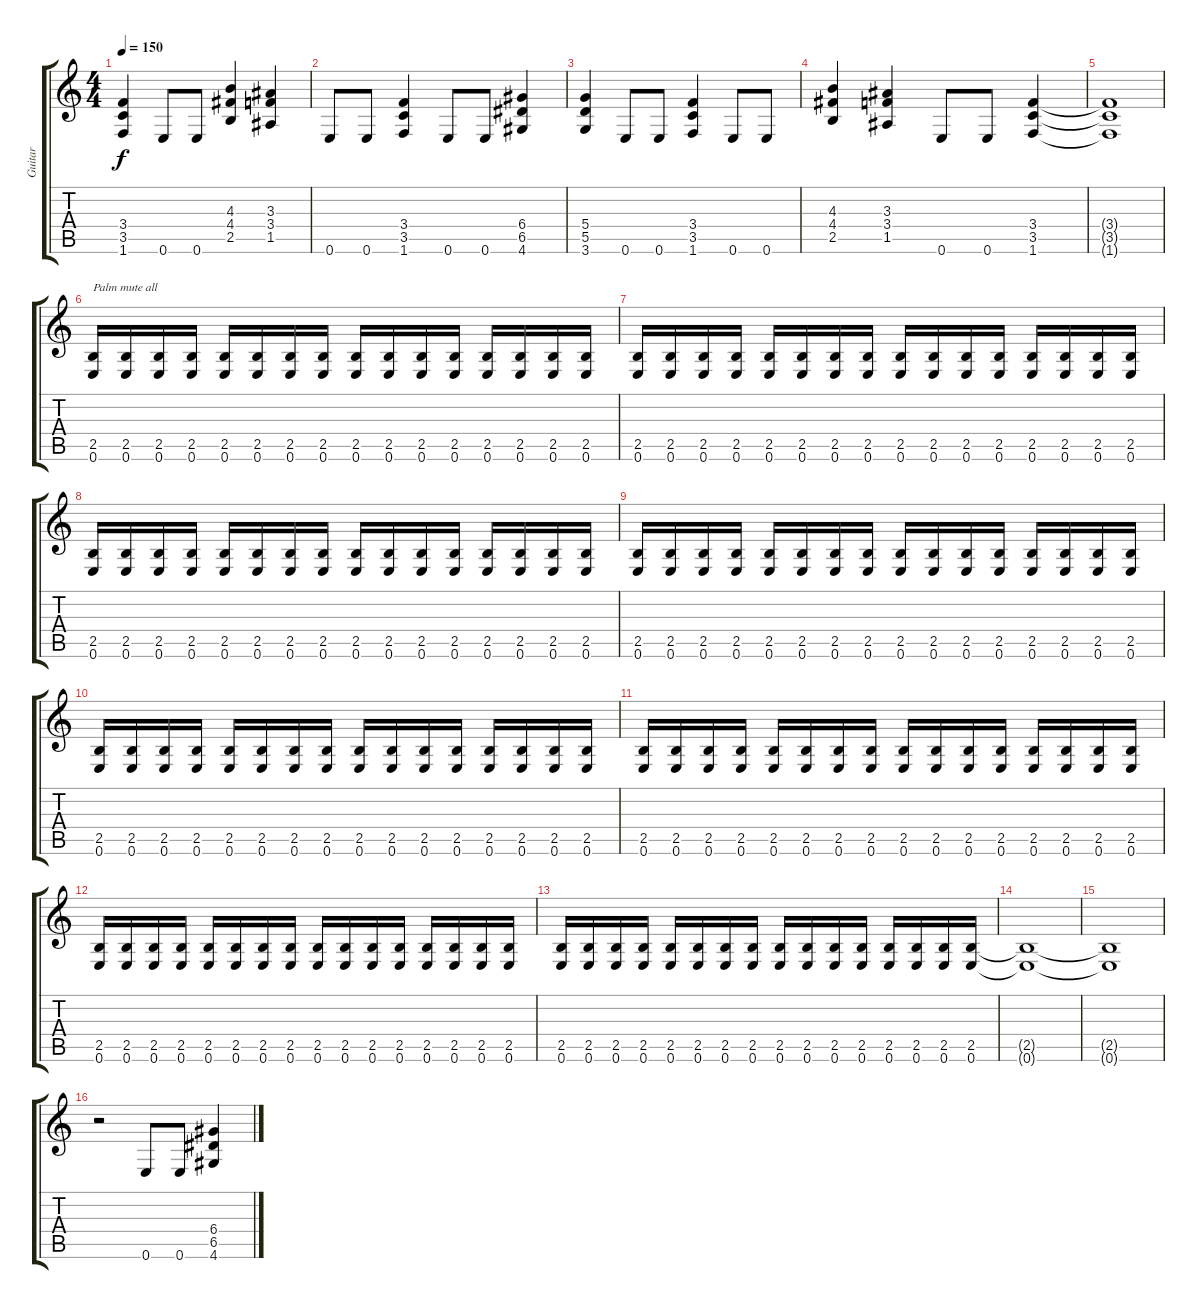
\track ("Guitar" "Guitar") {instrument distortionguitar}
\staff {score tabs}
\tuning (E4 B3 G3 D3 A2 E2) {hide}
\ts (4 4)
\tempo 150
\clef g2
\ks c
(3.4 3.5 1.6).4{dy f} 0.6.8 0.6.8 (4.3 4.4 2.5).4 (3.3 3.4 1.5).4 |
0.6.8 0.6.8 (3.4 3.5 1.6).4 0.6.8 0.6.8 (6.4 6.5 4.6).4 |
(5.4 5.5 3.6).4 0.6.8 0.6.8 (3.4 3.5 1.6).4 0.6.8 0.6.8 |
(4.3 4.4 2.5).4 (3.3 3.4 1.5).4 0.6.8 0.6.8 (3.4 3.5 1.6).4 |
(3.4{t} 3.5{t} 1.6{t}).1 |
(2.5 0.6).16{txt "Palm mute all"} (2.5 0.6).16 (2.5 0.6).16 (2.5 0.6).16 (2.5 0.6).16 (2.5 0.6).16 (2.5 0.6).16 (2.5 0.6).16 (2.5 0.6).16 (2.5 0.6).16 (2.5 0.6).16 (2.5 0.6).16 (2.5 0.6).16 (2.5 0.6).16 (2.5 0.6).16 (2.5 0.6).16 |
(2.5 0.6).16 (2.5 0.6).16 (2.5 0.6).16 (2.5 0.6).16 (2.5 0.6).16 (2.5 0.6).16 (2.5 0.6).16 (2.5 0.6).16 (2.5 0.6).16 (2.5 0.6).16 (2.5 0.6).16 (2.5 0.6).16 (2.5 0.6).16 (2.5 0.6).16 (2.5 0.6).16 (2.5 0.6).16 |
(2.5 0.6).16 (2.5 0.6).16 (2.5 0.6).16 (2.5 0.6).16 (2.5 0.6).16 (2.5 0.6).16 (2.5 0.6).16 (2.5 0.6).16 (2.5 0.6).16 (2.5 0.6).16 (2.5 0.6).16 (2.5 0.6).16 (2.5 0.6).16 (2.5 0.6).16 (2.5 0.6).16 (2.5 0.6).16 |
(2.5 0.6).16 (2.5 0.6).16 (2.5 0.6).16 (2.5 0.6).16 (2.5 0.6).16 (2.5 0.6).16 (2.5 0.6).16 (2.5 0.6).16 (2.5 0.6).16 (2.5 0.6).16 (2.5 0.6).16 (2.5 0.6).16 (2.5 0.6).16 (2.5 0.6).16 (2.5 0.6).16 (2.5 0.6).16 |
(2.5 0.6).16 (2.5 0.6).16 (2.5 0.6).16 (2.5 0.6).16 (2.5 0.6).16 (2.5 0.6).16 (2.5 0.6).16 (2.5 0.6).16 (2.5 0.6).16 (2.5 0.6).16 (2.5 0.6).16 (2.5 0.6).16 (2.5 0.6).16 (2.5 0.6).16 (2.5 0.6).16 (2.5 0.6).16 |
(2.5 0.6).16 (2.5 0.6).16 (2.5 0.6).16 (2.5 0.6).16 (2.5 0.6).16 (2.5 0.6).16 (2.5 0.6).16 (2.5 0.6).16 (2.5 0.6).16 (2.5 0.6).16 (2.5 0.6).16 (2.5 0.6).16 (2.5 0.6).16 (2.5 0.6).16 (2.5 0.6).16 (2.5 0.6).16 |
(2.5 0.6).16 (2.5 0.6).16 (2.5 0.6).16 (2.5 0.6).16 (2.5 0.6).16 (2.5 0.6).16 (2.5 0.6).16 (2.5 0.6).16 (2.5 0.6).16 (2.5 0.6).16 (2.5 0.6).16 (2.5 0.6).16 (2.5 0.6).16 (2.5 0.6).16 (2.5 0.6).16 (2.5 0.6).16 |
(2.5 0.6).16 (2.5 0.6).16 (2.5 0.6).16 (2.5 0.6).16 (2.5 0.6).16 (2.5 0.6).16 (2.5 0.6).16 (2.5 0.6).16 (2.5 0.6).16 (2.5 0.6).16 (2.5 0.6).16 (2.5 0.6).16 (2.5 0.6).16 (2.5 0.6).16 (2.5 0.6).16 (2.5 0.6).16 |
(2.5{t} 0.6{t}).1 |
(2.5{t} 0.6{t}).1 |
r.2 0.6.8 0.6.8 (6.4 6.5 4.6).4
